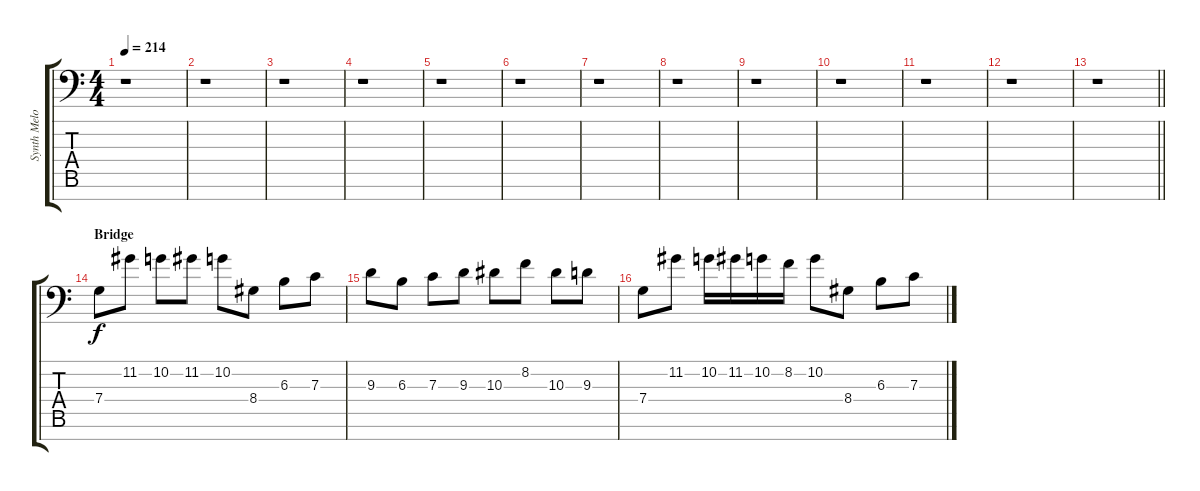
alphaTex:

\track ("Synth Melody" "Synth Melo") {instrument shamisen}
\staff {score tabs}
\tuning (D4 A3 F3 C3 G2 D2 G1) {hide}
\ts (4 4)
\tempo 214
\clef f4
\ks c
r.1{dy f} |
r.1 |
r.1 |
r.1 |
r.1 |
r.1 |
r.1 |
r.1 |
r.1 |
r.1 |
r.1 |
r.1 |
\barLineRight lightlight
r.1 |
\section ("" "Bridge")
7.4.8 11.2.8 10.2.8 11.2.8 10.2.8 8.4.8 6.3.8 7.3.8 |
9.3.8 6.3.8 7.3.8 9.3.8 10.3.8 8.2.8 10.3.8 9.3.8 |
7.4.8 11.2.8 10.2.16 11.2.16 10.2.16 8.2.16 10.2.8 8.4.8 6.3.8 7.3.8
